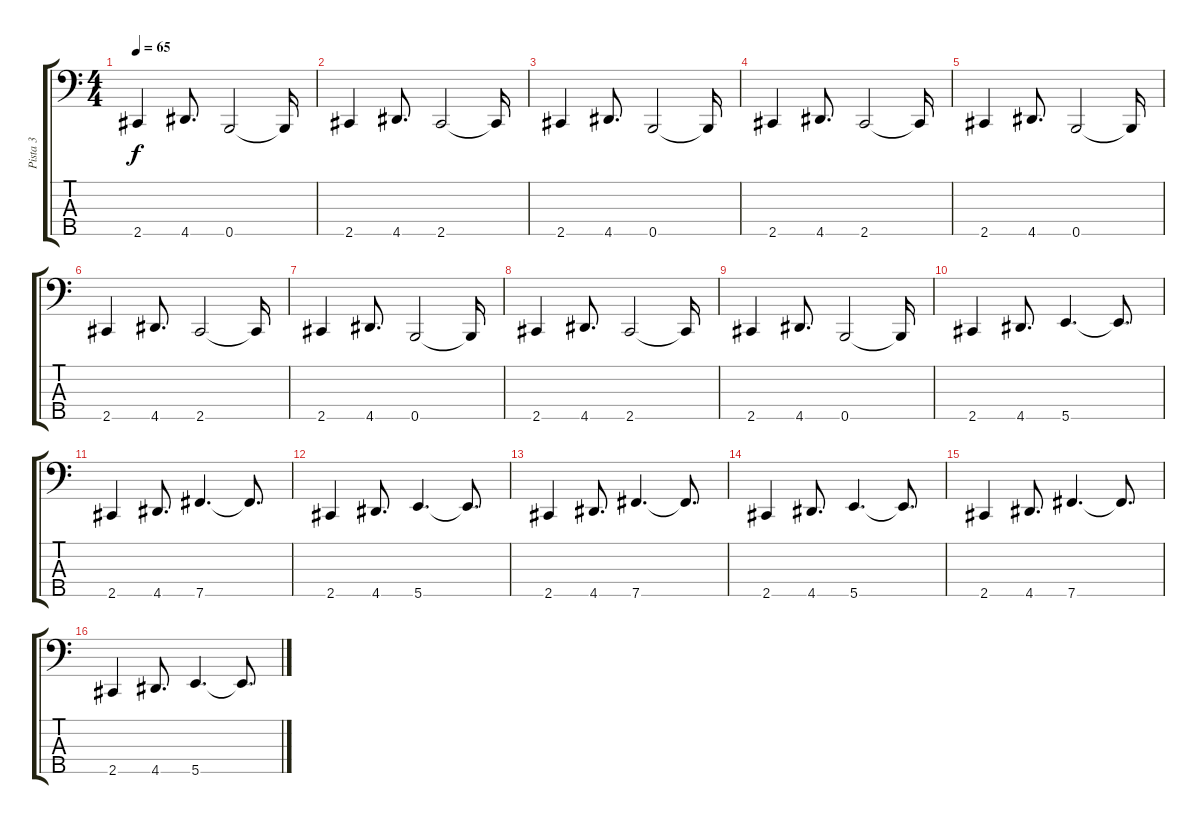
\track ("Pista 3" "Pista 3") {instrument electricbassfinger}
\staff {score tabs}
\tuning (G2 D2 A1 E1 B0) {hide}
\ts (4 4)
\tempo 65
\clef f4
\ks c
2.5.4{dy f} 4.5.8{d} 0.5.2 0.5{t}.16 |
2.5.4 4.5.8{d} 2.5.2 2.5{t}.16 |
2.5.4 4.5.8{d} 0.5.2 0.5{t}.16 |
2.5.4 4.5.8{d} 2.5.2 2.5{t}.16 |
2.5.4 4.5.8{d} 0.5.2 0.5{t}.16 |
2.5.4 4.5.8{d} 2.5.2 2.5{t}.16 |
2.5.4 4.5.8{d} 0.5.2 0.5{t}.16 |
2.5.4 4.5.8{d} 2.5.2 2.5{t}.16 |
2.5.4 4.5.8{d} 0.5.2 0.5{t}.16 |
2.5.4 4.5.8{d} 5.5.4{d} 5.5{t}.8{d} |
2.5.4 4.5.8{d} 7.5.4{d} 7.5{t}.8{d} |
2.5.4 4.5.8{d} 5.5.4{d} 5.5{t}.8{d} |
2.5.4 4.5.8{d} 7.5.4{d} 7.5{t}.8{d} |
2.5.4 4.5.8{d} 5.5.4{d} 5.5{t}.8{d} |
2.5.4 4.5.8{d} 7.5.4{d} 7.5{t}.8{d} |
2.5.4 4.5.8{d} 5.5.4{d} 5.5{t}.8{d}
